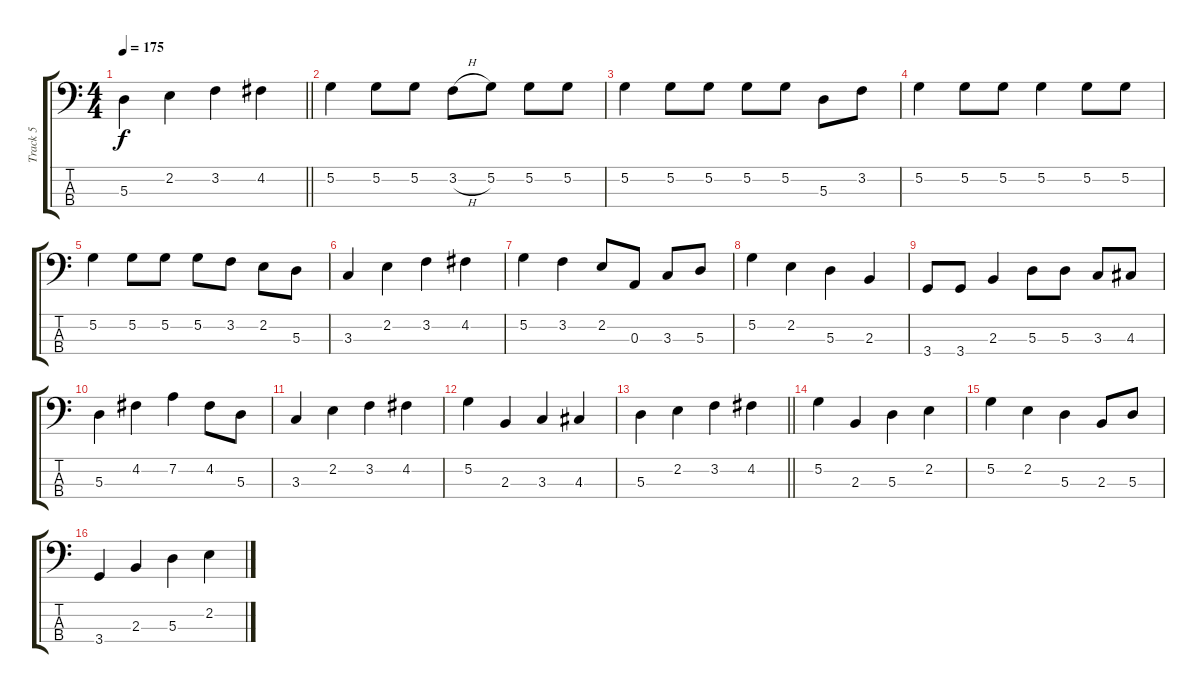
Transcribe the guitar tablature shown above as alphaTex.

\track ("Track 5" "Track 5") {instrument electricbassfinger}
\staff {score tabs}
\tuning (G2 D2 A1 E1) {hide}
\ts (4 4)
\tempo 175
\clef f4
\barLineRight lightlight
\ks c
5.3.4{dy f} 2.2.4 3.2.4 4.2.4 |
5.2.4 5.2.8 5.2.8 3.2{h}.8 5.2.8 5.2.8 5.2.8 |
5.2.4 5.2.8 5.2.8 5.2.8 5.2.8 5.3.8 3.2.8 |
5.2.4 5.2.8 5.2.8 5.2.4 5.2.8 5.2.8 |
5.2.4 5.2.8 5.2.8 5.2.8 3.2.8 2.2.8 5.3.8 |
3.3.4 2.2.4 3.2.4 4.2.4 |
5.2.4 3.2.4 2.2.8 0.3.8 3.3.8 5.3.8 |
5.2.4 2.2.4 5.3.4 2.3.4 |
3.4.8 3.4.8 2.3.4 5.3.8 5.3.8 3.3.8 4.3.8 |
5.3.4 4.2.4 7.2.4 4.2.8 5.3.8 |
3.3.4 2.2.4 3.2.4 4.2.4 |
5.2.4 2.3.4 3.3.4 4.3.4 |
\barLineRight lightlight
5.3.4 2.2.4 3.2.4 4.2.4 |
5.2.4 2.3.4 5.3.4 2.2.4 |
5.2.4 2.2.4 5.3.4 2.3.8 5.3.8 |
3.4.4 2.3.4 5.3.4 2.2.4
